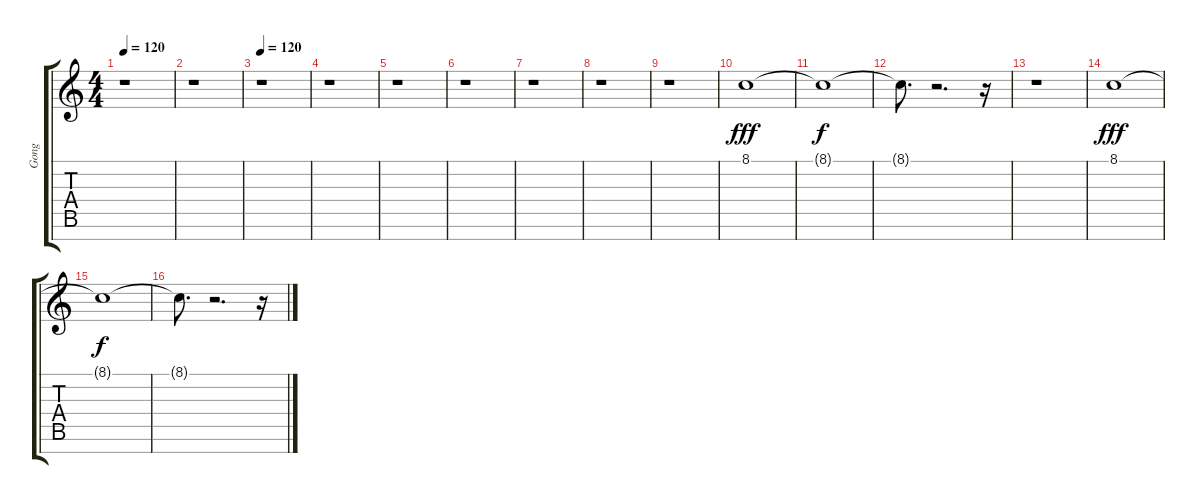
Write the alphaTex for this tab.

\track ("Gong" "Gong") {instrument reversecymbal}
\staff {score tabs}
\tuning (E4 B3 G3 D3 A2 E2 B1) {hide}
\ts (4 4)
\tempo 120
\clef g2
\ks c
r.1{dy f} |
r.1 |
\tempo 120
r.1 |
r.1 |
r.1 |
r.1 |
r.1 |
r.1 |
r.1 |
8.1.1{dy fff} |
8.1{t}.1{dy f} |
8.1{t}.8{d} r.2{d} r.16 |
r.1 |
8.1.1{dy fff} |
8.1{t}.1{dy f} |
8.1{t}.8{d} r.2{d} r.16
